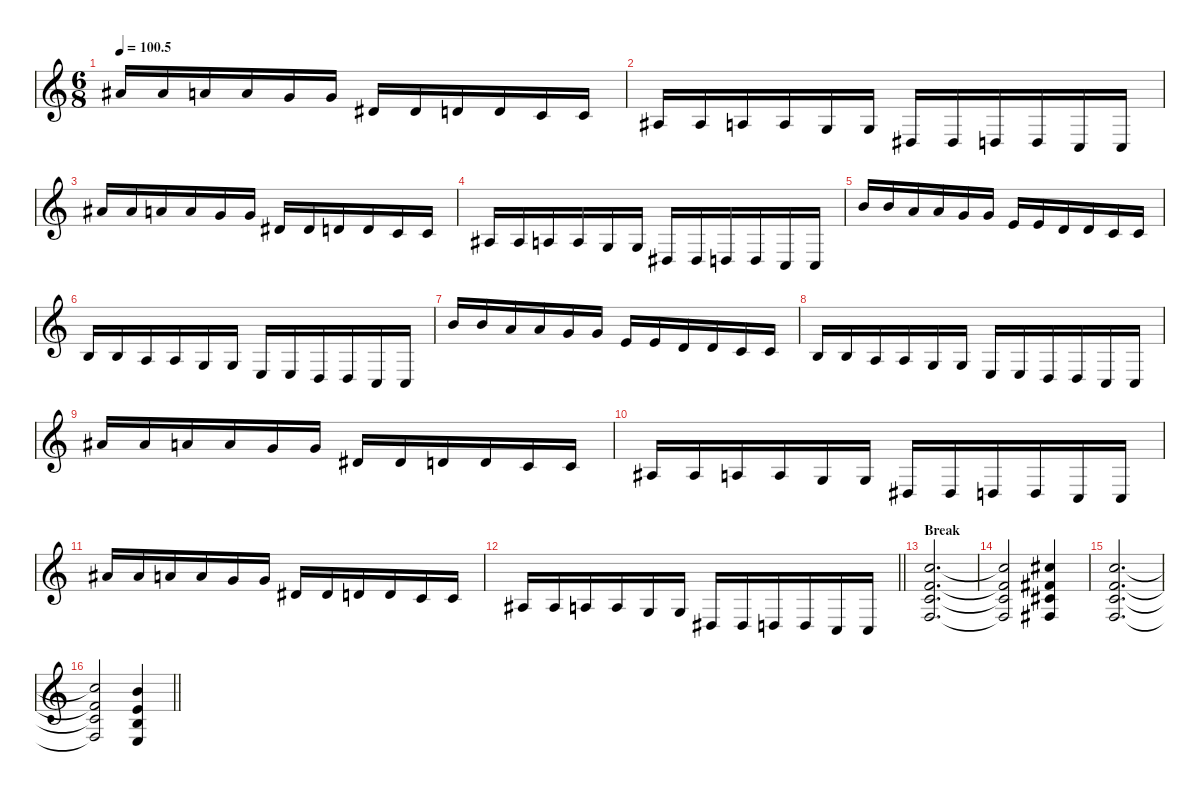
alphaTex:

\defaultSystemsLayout 4
\hideDynamics
\bracketExtendMode nobrackets
\singleTrackTrackNamePolicy hidden
\multiTrackTrackNamePolicy hidden
\firstSystemTrackNameMode fullname
\firstSystemTrackNameOrientation horizontal
\otherSystemsTrackNameOrientation horizontal
\track ("Vocals" "vln.") {instrument stringensemble1}
\staff {score}
\tuning (E4 C4 G3 C3 G2 C2)
\ts (6 8)
\tempo
100.5
\accidentals auto
\clef g2
\ottava regular
\simile none
\ks c
15.3{acc #}.16{dy f beam Up} 15.3{acc #}.16{beam Up} 14.3.16{beam Up} 14.3.16{beam Up} 12.3.16{beam Up} 12.3.16{beam Up} 15.4{acc #}.16{beam Up} 15.4{acc #}.16{beam Up} 14.4.16{beam Up} 14.4.16{beam Up} 12.4.16{beam Up} 12.4.16{beam Up} |
15.5{acc #}.16{beam Up} 15.5{acc #}.16{beam Up} 14.5.16{beam Up} 14.5.16{beam Up} 12.5.16{beam Up} 12.5.16{beam Up} 15.6{acc #}.16{beam Up} 15.6{acc #}.16{beam Up} 14.6.16{beam Up} 14.6.16{beam Up} 12.6.16{beam Up} 12.6.16{beam Up} |
15.3{acc #}.16{beam Up} 15.3{acc #}.16{beam Up} 14.3.16{beam Up} 14.3.16{beam Up} 12.3.16{beam Up} 12.3.16{beam Up} 15.4{acc #}.16{beam Up} 15.4{acc #}.16{beam Up} 14.4.16{beam Up} 14.4.16{beam Up} 12.4.16{beam Up} 12.4.16{beam Up} |
15.5{acc #}.16{beam Up} 15.5{acc #}.16{beam Up} 14.5.16{beam Up} 14.5.16{beam Up} 12.5.16{beam Up} 12.5.16{beam Up} 15.6{acc #}.16{beam Up} 15.6{acc #}.16{beam Up} 14.6.16{beam Up} 14.6.16{beam Up} 12.6.16{beam Up} 12.6.16{beam Up} |
16.3.16{beam Up} 16.3.16{beam Up} 14.3.16{beam Up} 14.3.16{beam Up} 12.3.16{beam Up} 12.3.16{beam Up} 9.3.16{beam Up} 9.3.16{beam Up} 7.3.16{beam Up} 7.3.16{beam Up} 5.3.16{beam Up} 5.3.16{beam Up} |
4.3.16{beam Up} 4.3.16{beam Up} 2.3.16{beam Up} 2.3.16{beam Up} 0.3.16{beam Up} 0.3.16{beam Up} 4.4.16{beam Up} 4.4.16{beam Up} 2.4.16{beam Up} 2.4.16{beam Up} 0.4.16{beam Up} 0.4.16{beam Up} |
16.3.16{beam Up} 16.3.16{beam Up} 14.3.16{beam Up} 14.3.16{beam Up} 12.3.16{beam Up} 12.3.16{beam Up} 9.3.16{beam Up} 9.3.16{beam Up} 7.3.16{beam Up} 7.3.16{beam Up} 5.3.16{beam Up} 5.3.16{beam Up} |
4.3.16{beam Up} 4.3.16{beam Up} 2.3.16{beam Up} 2.3.16{beam Up} 0.3.16{beam Up} 0.3.16{beam Up} 4.4.16{beam Up} 4.4.16{beam Up} 2.4.16{beam Up} 2.4.16{beam Up} 0.4.16{beam Up} 0.4.16{beam Up} |
15.3{acc #}.16{beam Up} 15.3{acc #}.16{beam Up} 14.3.16{beam Up} 14.3.16{beam Up} 12.3.16{beam Up} 12.3.16{beam Up} 15.4{acc #}.16{beam Up} 15.4{acc #}.16{beam Up} 14.4.16{beam Up} 14.4.16{beam Up} 12.4.16{beam Up} 12.4.16{beam Up} |
15.5{acc #}.16{beam Up} 15.5{acc #}.16{beam Up} 14.5.16{beam Up} 14.5.16{beam Up} 12.5.16{beam Up} 12.5.16{beam Up} 15.6{acc #}.16{beam Up} 15.6{acc #}.16{beam Up} 14.6.16{beam Up} 14.6.16{beam Up} 12.6.16{beam Up} 12.6.16{beam Up} |
15.3{acc #}.16{beam Up} 15.3{acc #}.16{beam Up} 14.3.16{beam Up} 14.3.16{beam Up} 12.3.16{beam Up} 12.3.16{beam Up} 15.4{acc #}.16{beam Up} 15.4{acc #}.16{beam Up} 14.4.16{beam Up} 14.4.16{beam Up} 12.4.16{beam Up} 12.4.16{beam Up} |
\barLineRight lightlight
15.5{acc #}.16{beam Up} 15.5{acc #}.16{beam Up} 14.5.16{beam Up} 14.5.16{beam Up} 12.5.16{beam Up} 12.5.16{beam Up} 15.6{acc #}.16{beam Up} 15.6{acc #}.16{beam Up} 14.6.16{beam Up} 14.6.16{beam Up} 12.6.16{beam Up} 12.6.16{beam Up} |
\section ("" "Break")
(5.2 5.3 5.4 8.1).2{d beam Up} |
(5.2{t} 5.3{t} 5.4{t} 8.1{t}).2{beam Up} (6.2{acc #} 6.3{acc #} 6.4{acc #} 9.1{acc #}).4{beam Up} |
(5.2 5.3 5.4 8.1).2{d beam Up} |
\barLineRight lightlight
(5.2{t} 5.3{t} 5.4{t} 8.1{t}).2{beam Up} (4.2 4.3 4.4 7.1).4{beam Up}
